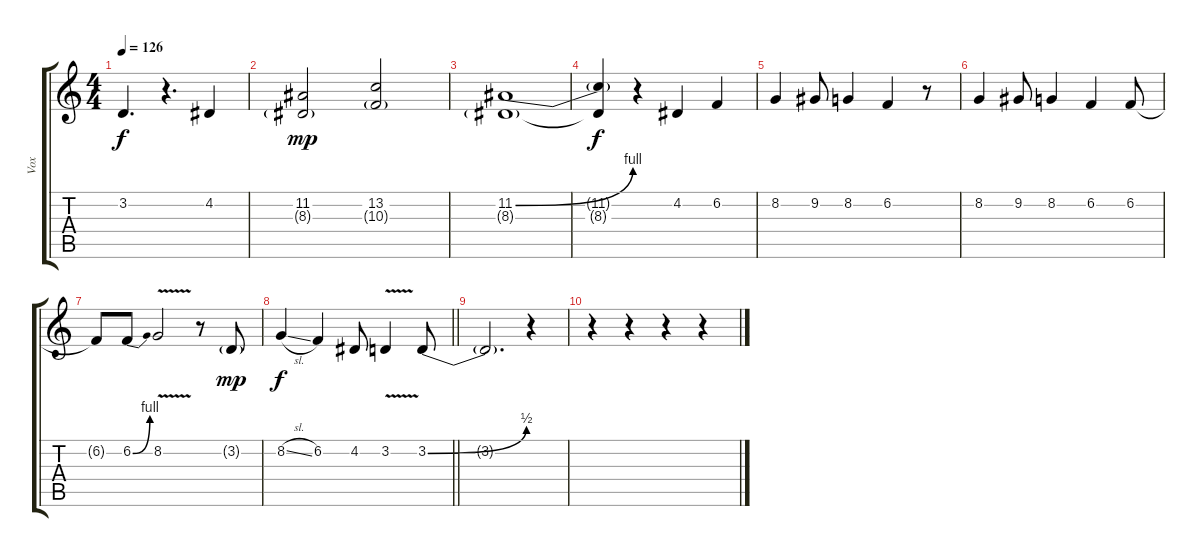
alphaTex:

\track ("Vox" "Vox") {instrument lead2sawtooth}
\staff {score tabs}
\tuning (E4 B3 G3 D3 A2 E2) {hide}
\ts (4 4)
\tempo 126
\clef g2
\ks c
3.2{t}.4{d dy f} r.4{d} 4.2.4 |
(11.2 8.3{g}).2{dy mp} (13.2 10.3{g}).2 |
(11.2{be (bend 0 0 60 4)} 8.3{g}).1 |
(11.2{t} 8.3{t}).4{dy f} r.4 4.2.4 6.2.4 |
8.2.4 9.2.8 8.2.4 6.2.4 r.8 |
8.2.4 9.2.8 8.2.4 6.2.4 6.2.8 |
6.2{t}.8 6.2{be (bend 0 0 60 4)}.8 8.2{v}.2 r.8 3.2{g}.8{dy mp} |
\barLineRight lightlight
8.2{sl}.4{dy f} 6.2.4 4.2.8 3.2{v}.4 3.2{be (bend 0 0 60 2)}.8 |
3.2{t}.2{d} r.4 |
r.4 r.4 r.4 r.4
